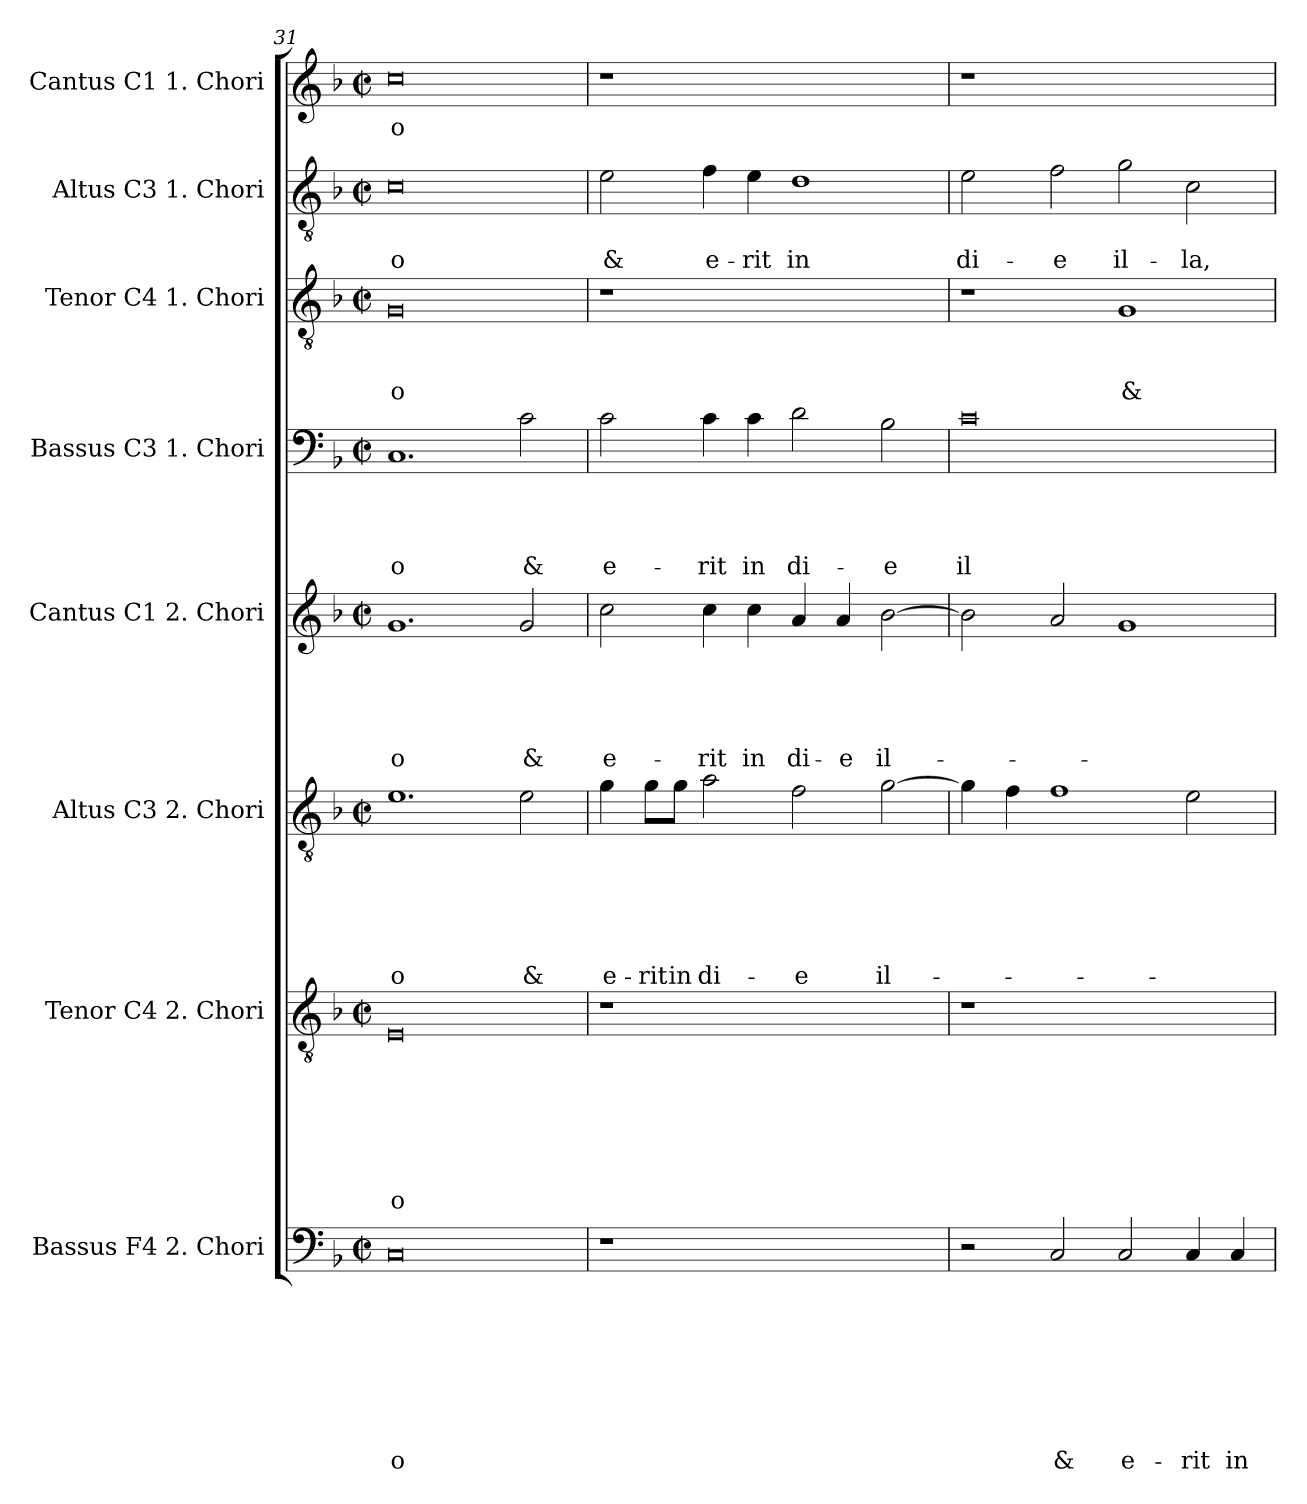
**kern	**text	**text	**text	**text	**text	**text	**text	**text	**kern	**text	**text	**text	**text	**text	**text	**text	**kern	**text	**text	**text	**text	**text	**text	**kern	**text	**text	**text	**text	**text	**kern	**text	**text	**text	**text	**kern	**text	**text	**text	**kern	**text	**text	**kern	**text
*part8	*part8	*part8	*part8	*part8	*part8	*part8	*part8	*part8	*part7	*part7	*part7	*part7	*part7	*part7	*part7	*part7	*part6	*part6	*part6	*part6	*part6	*part6	*part6	*part5	*part5	*part5	*part5	*part5	*part5	*part4	*part4	*part4	*part4	*part4	*part3	*part3	*part3	*part3	*part2	*part2	*part2	*part1	*part1
*staff8	*staff8	*staff8	*staff8	*staff8	*staff8	*staff8	*staff8	*staff8	*staff7	*staff7	*staff7	*staff7	*staff7	*staff7	*staff7	*staff7	*staff6	*staff6	*staff6	*staff6	*staff6	*staff6	*staff6	*staff5	*staff5	*staff5	*staff5	*staff5	*staff5	*staff4	*staff4	*staff4	*staff4	*staff4	*staff3	*staff3	*staff3	*staff3	*staff2	*staff2	*staff2	*staff1	*staff1
*I"Bassus F4 2. Chori	*	*	*	*	*	*	*	*	*I"Tenor C4 2. Chori	*	*	*	*	*	*	*	*I"Altus C3 2. Chori	*	*	*	*	*	*	*I"Cantus C1 2. Chori	*	*	*	*	*	*I"Bassus C3 1. Chori	*	*	*	*	*I"Tenor C4 1. Chori	*	*	*	*I"Altus C3 1. Chori	*	*	*I"Cantus C1 1. Chori	*
*clefF4	*	*	*	*	*	*	*	*	*clefGv2	*	*	*	*	*	*	*	*clefGv2	*	*	*	*	*	*	*clefG2	*	*	*	*	*	*clefF4	*	*	*	*	*clefGv2	*	*	*	*clefGv2	*	*	*clefG2	*
*k[b-]	*	*	*	*	*	*	*	*	*k[b-]	*	*	*	*	*	*	*	*k[b-]	*	*	*	*	*	*	*k[b-]	*	*	*	*	*	*k[b-]	*	*	*	*	*k[b-]	*	*	*	*k[b-]	*	*	*k[b-]	*
*F:	*	*	*	*	*	*	*	*	*F:	*	*	*	*	*	*	*	*F:	*	*	*	*	*	*	*F:	*	*	*	*	*	*F:	*	*	*	*	*F:	*	*	*	*F:	*	*	*F:	*
*M2/2	*	*	*	*	*	*	*	*	*M2/2	*	*	*	*	*	*	*	*M2/2	*	*	*	*	*	*	*M2/2	*	*	*	*	*	*M2/2	*	*	*	*	*M2/2	*	*	*	*M2/2	*	*	*M2/2	*
*met(c|)	*	*	*	*	*	*	*	*	*met(c|)	*	*	*	*	*	*	*	*met(c|)	*	*	*	*	*	*	*met(c|)	*	*	*	*	*	*met(c|)	*	*	*	*	*met(c|)	*	*	*	*met(c|)	*	*	*met(c|)	*
=31	=31	=31	=31	=31	=31	=31	=31	=31	=31	=31	=31	=31	=31	=31	=31	=31	=31	=31	=31	=31	=31	=31	=31	=31	=31	=31	=31	=31	=31	=31	=31	=31	=31	=31	=31	=31	=31	=31	=31	=31	=31	=31	=31
0C	.	.	.	.	.	.	.	-o	0E	.	.	.	.	.	.	-o	1.e	.	.	.	.	.	-o	1.g	.	.	.	.	-o	1.C	.	.	.	-o	0G	.	.	-o	0c	.	-o	0cc	-o
.	.	.	.	.	.	.	.	.	.	.	.	.	.	.	.	.	2e\	.	.	.	.	.	&	2g/	.	.	.	.	&	2c\	.	.	.	&	.	.	.	.	.	.	.	.	.
=32	=32	=32	=32	=32	=32	=32	=32	=32	=32	=32	=32	=32	=32	=32	=32	=32	=32	=32	=32	=32	=32	=32	=32	=32	=32	=32	=32	=32	=32	=32	=32	=32	=32	=32	=32	=32	=32	=32	=32	=32	=32	=32	=32
1r	.	.	.	.	.	.	.	.	1r	.	.	.	.	.	.	.	4g\	.	.	.	.	.	e-	2cc\	.	.	.	.	e-	2c\	.	.	.	e-	1r	.	.	.	2e\	.	&	1r	.
.	.	.	.	.	.	.	.	.	.	.	.	.	.	.	.	.	8g\L	.	.	.	.	.	-rit	.	.	.	.	.	.	.	.	.	.	.	.	.	.	.	.	.	.	.	.
.	.	.	.	.	.	.	.	.	.	.	.	.	.	.	.	.	8g\J	.	.	.	.	.	in	.	.	.	.	.	.	.	.	.	.	.	.	.	.	.	.	.	.	.	.
.	.	.	.	.	.	.	.	.	.	.	.	.	.	.	.	.	2a\	.	.	.	.	.	di-	4cc\	.	.	.	.	-rit	4c\	.	.	.	-rit	.	.	.	.	4f\	.	e-	.	.
.	.	.	.	.	.	.	.	.	.	.	.	.	.	.	.	.	.	.	.	.	.	.	.	4cc\	.	.	.	.	in	4c\	.	.	.	in	.	.	.	.	4e\	.	-rit	.	.
1ryy	.	.	.	.	.	.	.	.	1ryy	.	.	.	.	.	.	.	2f\	.	.	.	.	.	-e	4a/	.	.	.	.	di-	2d\	.	.	.	di-	1ryy	.	.	.	1d	.	in	1ryy	.
.	.	.	.	.	.	.	.	.	.	.	.	.	.	.	.	.	.	.	.	.	.	.	.	4a/	.	.	.	.	-e	.	.	.	.	.	.	.	.	.	.	.	.	.	.
.	.	.	.	.	.	.	.	.	.	.	.	.	.	.	.	.	[2g\	.	.	.	.	.	il-	[2b-\	.	.	.	.	il-	2B-\	.	.	.	-e	.	.	.	.	.	.	.	.	.
=33	=33	=33	=33	=33	=33	=33	=33	=33	=33	=33	=33	=33	=33	=33	=33	=33	=33	=33	=33	=33	=33	=33	=33	=33	=33	=33	=33	=33	=33	=33	=33	=33	=33	=33	=33	=33	=33	=33	=33	=33	=33	=33	=33
2r	.	.	.	.	.	.	.	.	1r	.	.	.	.	.	.	.	4g\]	.	.	.	.	.	.	2b-\]	.	.	.	.	.	0c	.	.	.	il-	1r	.	.	.	2e\	.	di-	1r	.
.	.	.	.	.	.	.	.	.	.	.	.	.	.	.	.	.	4f\	.	.	.	.	.	.	.	.	.	.	.	.	.	.	.	.	.	.	.	.	.	.	.	.	.	.
2C/	.	.	.	.	.	.	.	&	.	.	.	.	.	.	.	.	1f	.	.	.	.	.	.	2a/	.	.	.	.	.	.	.	.	.	.	.	.	.	.	2f\	.	-e	.	.
2C/	.	.	.	.	.	.	.	e-	1ryy	.	.	.	.	.	.	.	.	.	.	.	.	.	.	1g	.	.	.	.	.	.	.	.	.	.	1G	.	.	&	2g\	.	il-	1ryy	.
4C/	.	.	.	.	.	.	.	-rit	.	.	.	.	.	.	.	.	2e\	.	.	.	.	.	.	.	.	.	.	.	.	.	.	.	.	.	.	.	.	.	2c\	.	-la,	.	.
4C/	.	.	.	.	.	.	.	in	.	.	.	.	.	.	.	.	.	.	.	.	.	.	.	.	.	.	.	.	.	.	.	.	.	.	.	.	.	.	.	.	.	.	.
=	=	=	=	=	=	=	=	=	=	=	=	=	=	=	=	=	=	=	=	=	=	=	=	=	=	=	=	=	=	=	=	=	=	=	=	=	=	=	=	=	=	=	=
*-	*-	*-	*-	*-	*-	*-	*-	*-	*-	*-	*-	*-	*-	*-	*-	*-	*-	*-	*-	*-	*-	*-	*-	*-	*-	*-	*-	*-	*-	*-	*-	*-	*-	*-	*-	*-	*-	*-	*-	*-	*-	*-	*-
